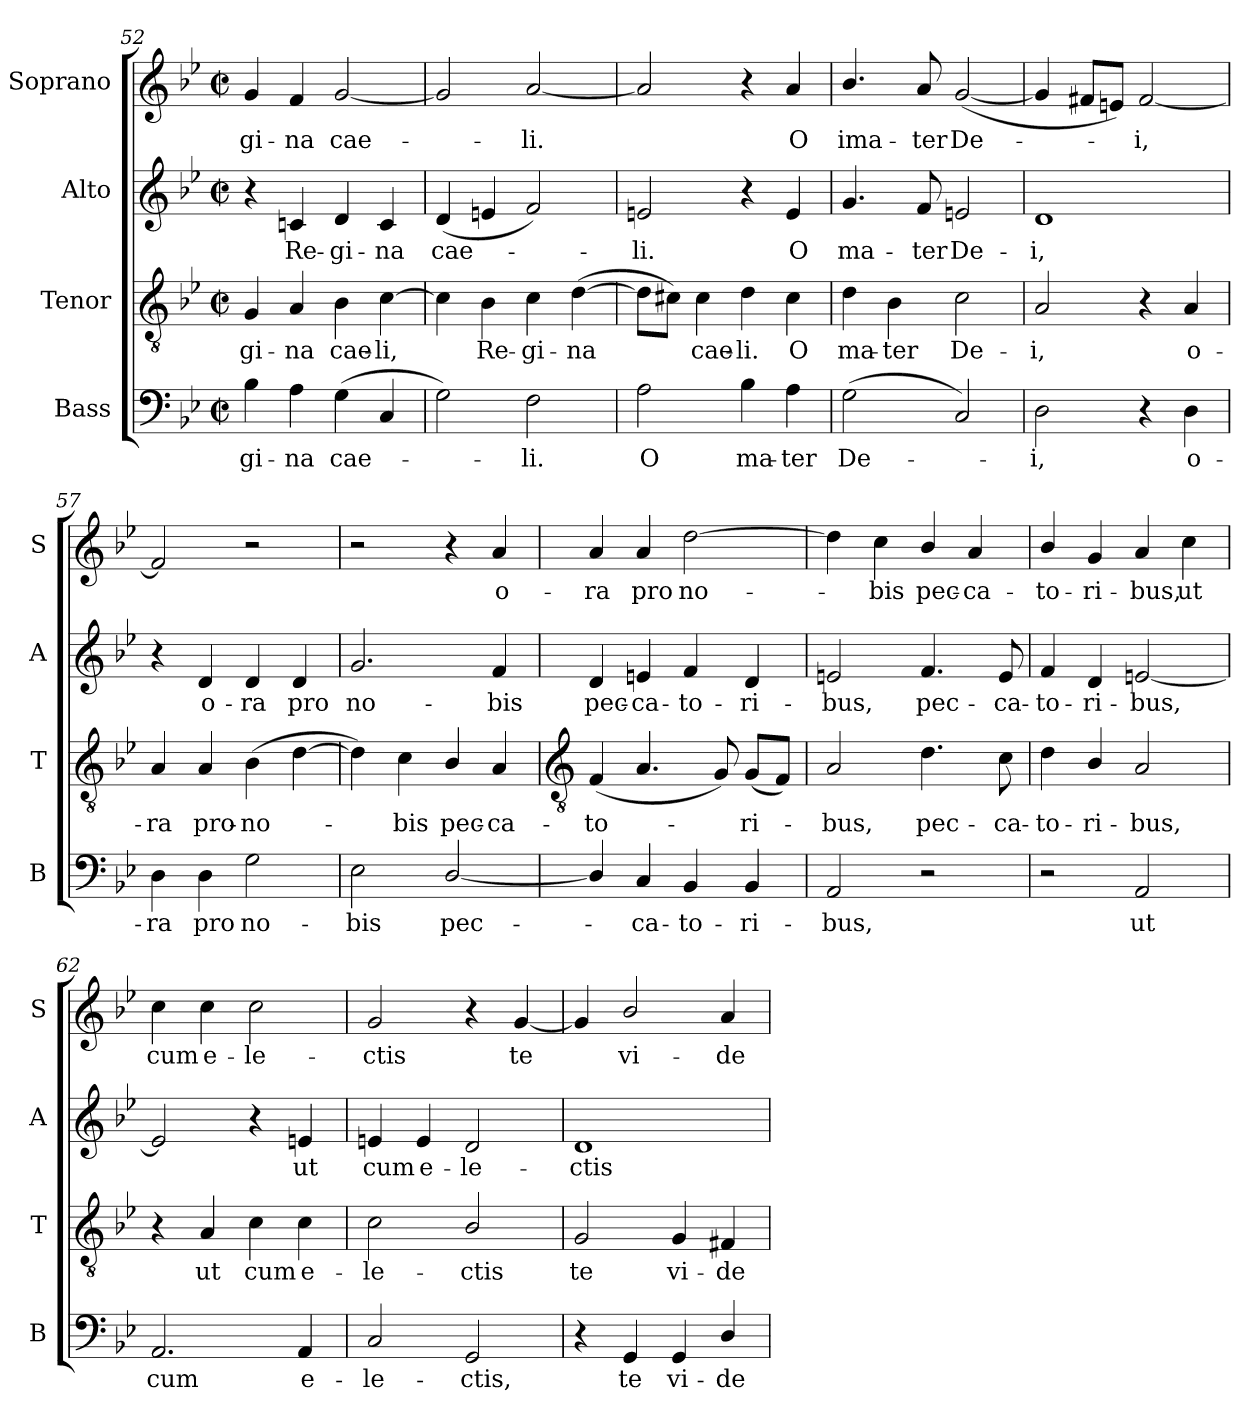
**kern	**text	**kern	**text	**kern	**text	**kern	**text
*part4	*part4	*part3	*part3	*part2	*part2	*part1	*part1
*staff4	*staff4	*staff3	*staff3	*staff2	*staff2	*staff1	*staff1
*I"Bass	*	*I"Tenor	*	*I"Alto	*	*I"Soprano	*
*I'B	*	*I'T	*	*I'A	*	*I'S	*
!!LO:LB:g=z
*clefF4	*	*clefGv2	*	*clefG2	*	*clefG2	*
*k[b-e-]	*	*k[b-e-]	*	*k[b-e-]	*	*k[b-e-]	*
*B-:	*	*B-:	*	*B-:	*	*B-:	*
*M2/2	*	*M2/2	*	*M2/2	*	*M2/2	*
*met(c|)	*	*met(c|)	*	*met(c|)	*	*met(c|)	*
=52	=52	=52	=52	=52	=52	=52	=52
!	!LO:LY:b	!	!LO:LY:b	!	!	!	!LO:LY:b
4B-	-gi-	4G	-gi-	4r	.	4g	-gi-
!	!LO:LY:b	!	!LO:LY:b	!	!LO:LY:b	!	!LO:LY:b
4A	-na	4A	-na	4cn	Re-	4f	-na
!	!LO:LY:b	!	!LO:LY:b	!	!LO:LY:b	!	!LO:LY:b
(>4G	cae-	4B-	cae-	4d	-gi-	[2g	cae-
!	!	!	!LO:LY:b	!	!LO:LY:b	!	!
4C	.	[4c	-li,	4c	-na	.	.
=53	=53	=53	=53	=53	=53	=53	=53
!	!	!	!	!	!LO:LY:b	!	!
2G)	.	4c]	.	(<4d	cae-	2g]	.
!	!	!	!LO:LY:b	!	!	!	!
.	.	4B-	Re-	4en	.	.	.
!	!LO:LY:b	!	!LO:LY:b	!	!	!	!LO:LY:b
2F	li.	4c	-gi-	2f)	.	[2a	li.
!	!	!	!LO:LY:b	!	!	!	!
.	.	(>[4d	-na	.	.	.	.
=54	=54	=54	=54	=54	=54	=54	=54
!	!LO:LY:b	!	!	!	!LO:LY:b	!	!
2A	O	8dL]	.	2en	li.	2a]	.
.	.	8c#XJ)	.	.	.	.	.
!	!	!	!LO:LY:b	!	!	!	!
.	.	4c#	cae-	.	.	.	.
!	!LO:LY:b	!	!LO:LY:b	!	!	!	!
4B-	ma-	4d	-li.	4r	.	4r	.
!	!LO:LY:b	!	!LO:LY:b	!	!LO:LY:b	!	!LO:LY:b
4A	-ter	4c#	O	4e	O	4a	O
=55	=55	=55	=55	=55	=55	=55	=55
!	!LO:LY:b	!	!LO:LY:b	!	!LO:LY:b	!	!LO:LY:b
(<2G	De-	4d	ma-	4.g	ma-	4.b-/	ima-
!	!	!	!LO:LY:b	!	!	!	!
.	.	4B-	-ter	.	.	.	.
!	!	!	!	!	!LO:LY:b	!	!LO:LY:b
.	.	.	.	8f	-ter	8a	-ter
!	!	!	!LO:LY:b	!	!LO:LY:b	!	!LO:LY:b
2C)	.	2c	De-	2en	De-	(<[2g	De-
=56	=56	=56	=56	=56	=56	=56	=56
!	!LO:LY:b	!	!LO:LY:b	!	!LO:LY:b	!	!
2D	i,	2A	-i,	1d	-i,	4g]	.
.	.	.	.	.	.	8f#XL	.
.	.	.	.	.	.	8enJ)	.
!	!	!	!	!	!	!	!LO:LY:b
4r	.	4r	.	.	.	[2f#	i,
!	!LO:LY:b	!	!LO:LY:b	!	!	!	!
4D	o-	4A	o-	.	.	.	.
=57	=57	=57	=57	=57	=57	=57	=57
!	!LO:LY:b	!	!LO:LY:b	!	!	!	!
4D	-ra	4A	-ra	4r	.	2f#]	.
!	!LO:LY:b	!	!LO:LY:b	!	!LO:LY:b	!	!
4D	pro	4A	pro-	4d	o-	.	.
!	!LO:LY:b	!	!LO:LY:b	!	!LO:LY:b	!	!
2G	no-	(>4B-	-no-	4d	-ra	2r	.
!	!	!	!	!	!LO:LY:b	!	!
.	.	[4d	.	4d	pro	.	.
=58	=58	=58	=58	=58	=58	=58	=58
!	!LO:LY:b	!	!	!	!LO:LY:b	!	!
2E-	-bis	4d])	.	2.g	no-	2r	.
!	!	!	!LO:LY:b	!	!	!	!
.	.	4c	bis	.	.	.	.
!	!LO:LY:b	!	!LO:LY:b	!	!	!	!
[2D/	pec-	4B-/	pec-	.	.	4r	.
!	!	!	!LO:LY:b	!	!LO:LY:b	!	!LO:LY:b
.	.	4A	-ca-	4f	-bis	4a	o-
!!LO:LB:g=z
=59	=59	=59	=59	=59	=59	=59	=59
*	*	*clefGv2	*	*	*	*	*
!	!	!	!LO:LY:b	!	!LO:LY:b	!	!LO:LY:b
4D/]	.	(<4F	-to-	4d	pec-	4a	-ra
!	!LO:LY:b	!	!	!	!LO:LY:b	!	!LO:LY:b
4C	ca-	4.A	.	4en	-ca-	4a	pro
!	!LO:LY:b	!	!	!	!LO:LY:b	!	!LO:LY:b
4BB-	-to-	.	.	4f	-to-	[2dd	no-
.	.	8G)	.	.	.	.	.
!	!LO:LY:b	!	!LO:LY:b	!	!LO:LY:b	!	!
4BB-	-ri-	(<8GL	ri-	4d	-ri-	.	.
.	.	8FJ)	.	.	.	.	.
=60	=60	=60	=60	=60	=60	=60	=60
!	!LO:LY:b	!	!LO:LY:b	!	!LO:LY:b	!	!
2AA	-bus,	2A	bus,	2en	-bus,	4dd]	.
!	!	!	!	!	!	!	!LO:LY:b
.	.	.	.	.	.	4cc	bis
!	!	!	!LO:LY:b	!	!LO:LY:b	!	!LO:LY:b
2r	.	4.d	pec-	4.f	pec-	4b-/	pec-
!	!	!	!	!	!	!	!LO:LY:b
.	.	.	.	.	.	4a	-ca-
!	!	!	!LO:LY:b	!	!LO:LY:b	!	!
.	.	8c	-ca-	8e	-ca-	.	.
=61	=61	=61	=61	=61	=61	=61	=61
!	!	!	!LO:LY:b	!	!LO:LY:b	!	!LO:LY:b
2r	.	4d	-to-	4f	-to-	4b-/	-to-
!	!	!	!LO:LY:b	!	!LO:LY:b	!	!LO:LY:b
.	.	4B-/	-ri-	4d	-ri-	4g	-ri-
!	!LO:LY:b	!	!LO:LY:b	!	!LO:LY:b	!	!LO:LY:b
2AA	ut	2A	-bus,	[2en	-bus,	4a	-bus,
!	!	!	!	!	!	!	!LO:LY:b
.	.	.	.	.	.	4cc	ut
=62	=62	=62	=62	=62	=62	=62	=62
!	!LO:LY:b	!	!	!	!	!	!LO:LY:b
2.AA	cum	4r	.	2e]	.	4cc	cum
!	!	!	!LO:LY:b	!	!	!	!LO:LY:b
.	.	4A	ut	.	.	4cc	e-
!	!	!	!LO:LY:b	!	!	!	!LO:LY:b
.	.	4c	cum	4r	.	2cc	-le-
!	!LO:LY:b	!	!LO:LY:b	!	!LO:LY:b	!	!
4AA	e-	4c	e-	4e	ut	.	.
=63	=63	=63	=63	=63	=63	=63	=63
!	!LO:LY:b	!	!LO:LY:b	!	!LO:LY:b	!	!LO:LY:b
2C	-le-	2c	-le-	4en	cum	2g	-ctis
!	!	!	!	!	!LO:LY:b	!	!
.	.	.	.	4e	e-	.	.
!	!LO:LY:b	!	!LO:LY:b	!	!LO:LY:b	!	!
2GG	-ctis,	2B-/	-ctis	2d	-le-	4r	.
!	!	!	!	!	!	!	!LO:LY:b
.	.	.	.	.	.	[4g	te
=64	=64	=64	=64	=64	=64	=64	=64
!	!	!	!LO:LY:b	!	!LO:LY:b	!	!
4r	.	2G	te	1d	-ctis	4g]	.
!	!LO:LY:b	!	!	!	!	!	!LO:LY:b
4GG	te	.	.	.	.	2b-/	vi-
!	!LO:LY:b	!	!LO:LY:b	!	!	!	!
4GG	vi-	4G	vi-	.	.	.	.
!	!LO:LY:b	!	!LO:LY:b	!	!	!	!LO:LY:b
4D/	-de-	4F#X	-de-	.	.	4a	-de-
=	=	=	=	=	=	=	=
*-	*-	*-	*-	*-	*-	*-	*-
